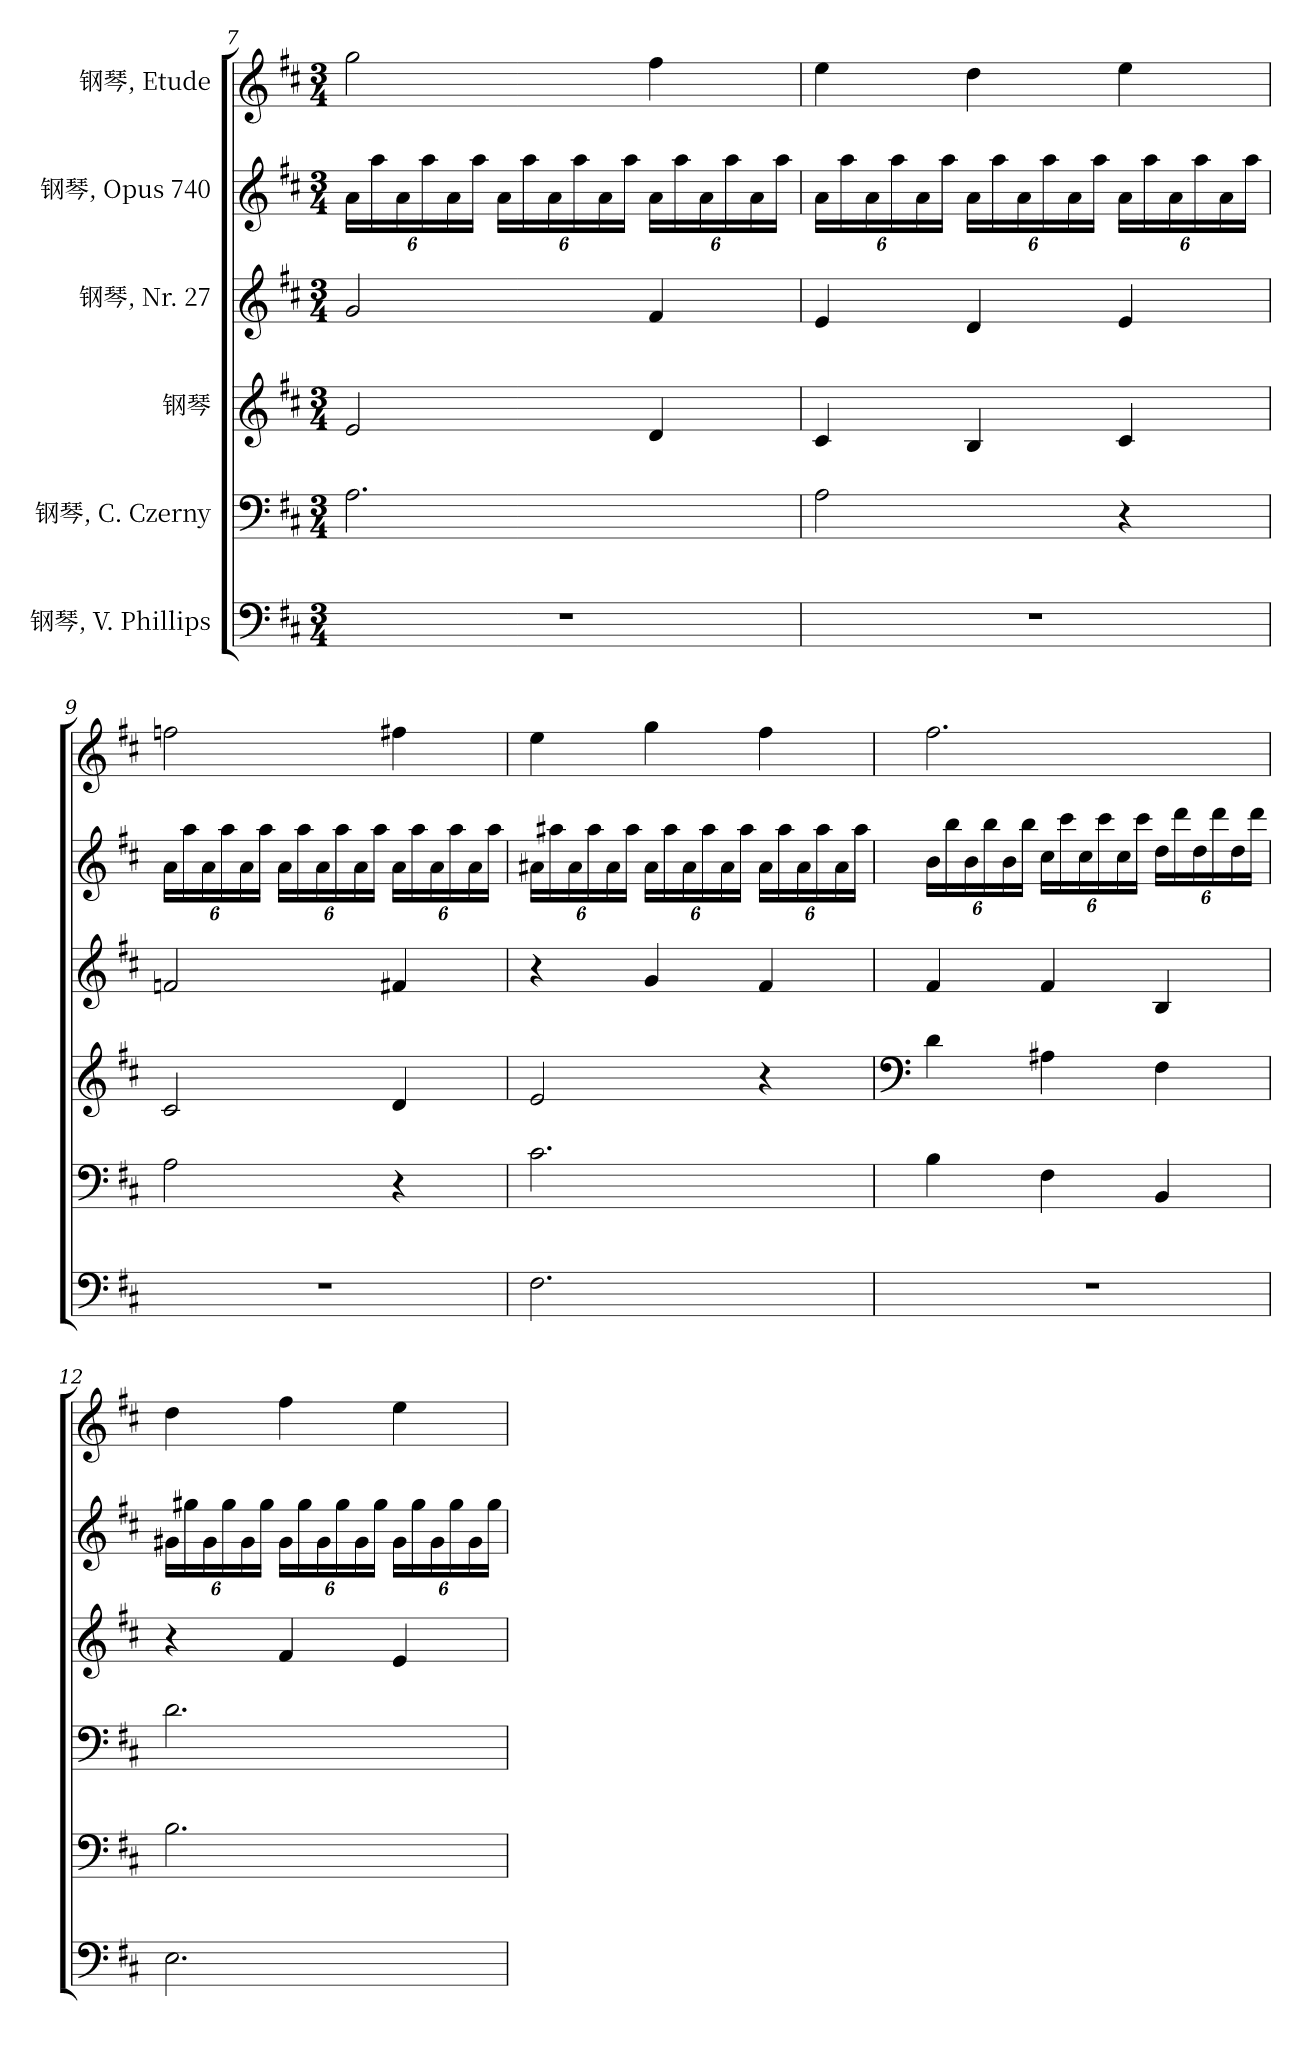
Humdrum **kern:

**kern	**kern	**kern	**kern	**kern	**kern
*part6	*part5	*part4	*part3	*part2	*part1
*staff6	*staff5	*staff4	*staff3	*staff2	*staff1
*I"钢琴, V. Phillips	*I"钢琴, C. Czerny	*I"钢琴	*I"钢琴, Nr. 27	*I"钢琴, Opus 740	*I"钢琴, Etude
*clefF4	*clefF4	*clefG2	*clefG2	*clefG2	*clefG2
*k[f#c#]	*k[f#c#]	*k[f#c#]	*k[f#c#]	*k[f#c#]	*k[f#c#]
*M3/4	*M3/4	*M3/4	*M3/4	*M3/4	*M3/4
*MM98	*MM98	*MM98	*MM98	*MM98	*MM98
*	*	*	*	*Xbrackettup	*
=7	=7	=7	=7	=7	=7
2.r	2.A\	2e/	2g/	24a\LL	2gg\
.	.	.	.	24aa\	.
.	.	.	.	24a\	.
.	.	.	.	24aa\	.
.	.	.	.	24a\	.
.	.	.	.	24aa\JJ	.
.	.	.	.	24a\LL	.
.	.	.	.	24aa\	.
.	.	.	.	24a\	.
.	.	.	.	24aa\	.
.	.	.	.	24a\	.
.	.	.	.	24aa\JJ	.
*	*	*	*	*	*MM106
.	.	4d/	4f#/	24a\LL	4ff#\
.	.	.	.	24aa\	.
.	.	.	.	24a\	.
.	.	.	.	24aa\	.
.	.	.	.	24a\	.
.	.	.	.	24aa\JJ	.
!!LO:LB:g=z
=8	=8	=8	=8	=8	=8
*	*	*	*	*	*MM102
2.r	2A\	4c#/	4e/	24a\LL	4ee\
.	.	.	.	24aa\	.
.	.	.	.	24a\	.
.	.	.	.	24aa\	.
.	.	.	.	24a\	.
.	.	.	.	24aa\JJ	.
*	*	*	*	*	*MM106
.	.	4B/	4d/	24a\LL	4dd\
.	.	.	.	24aa\	.
.	.	.	.	24a\	.
.	.	.	.	24aa\	.
.	.	.	.	24a\	.
.	.	.	.	24aa\JJ	.
*	*	*	*	*	*MM104
.	4r	4c#/	4e/	24a\LL	4ee\
.	.	.	.	24aa\	.
.	.	.	.	24a\	.
.	.	.	.	24aa\	.
.	.	.	.	24a\	.
.	.	.	.	24aa\JJ	.
=9	=9	=9	=9	=9	=9
*	*	*	*	*	*MM96
2.r	2A\	2c#/	2fn/	24a\LL	2ffn\
.	.	.	.	24aa\	.
.	.	.	.	24a\	.
.	.	.	.	24aa\	.
.	.	.	.	24a\	.
.	.	.	.	24aa\JJ	.
.	.	.	.	24a\LL	.
.	.	.	.	24aa\	.
.	.	.	.	24a\	.
.	.	.	.	24aa\	.
.	.	.	.	24a\	.
.	.	.	.	24aa\JJ	.
*	*	*	*	*	*MM86
.	4r	4d/	4f#X/	24a\LL	4ff#X\
.	.	.	.	24aa\	.
.	.	.	.	24a\	.
.	.	.	.	24aa\	.
.	.	.	.	24a\	.
.	.	.	.	24aa\JJ	.
!!LO:PB:g=z
=10	=10	=10	=10	=10	=10
*	*	*	*	*	*MM100
2.F#\	2.c#\	2e/	4r	24a#X\LL	4ee\
.	.	.	.	24aa#X\	.
.	.	.	.	24a#\	.
.	.	.	.	24aa#\	.
.	.	.	.	24a#\	.
.	.	.	.	24aa#\JJ	.
*	*	*	*	*	*MM106
.	.	.	4g/	24a#\LL	4gg\
.	.	.	.	24aa#\	.
.	.	.	.	24a#\	.
.	.	.	.	24aa#\	.
.	.	.	.	24a#\	.
.	.	.	.	24aa#\JJ	.
.	.	4r	4f#/	24a#\LL	4ff#\
.	.	.	.	24aa#\	.
.	.	.	.	24a#\	.
.	.	.	.	24aa#\	.
.	.	.	.	24a#\	.
.	.	.	.	24aa#\JJ	.
=11	=11	=11	=11	=11	=11
*	*	*clefF4	*	*	*
2.r	4B\	4d\	4f#/	24b\LL	2.ff#\
.	.	.	.	24bb\	.
.	.	.	.	24b\	.
.	.	.	.	24bb\	.
.	.	.	.	24b\	.
.	.	.	.	24bb\JJ	.
.	4F#\	4A#X\	4f#/	24cc#\LL	.
.	.	.	.	24ccc#\	.
.	.	.	.	24cc#\	.
.	.	.	.	24ccc#\	.
.	.	.	.	24cc#\	.
.	.	.	.	24ccc#\JJ	.
.	4BB/	4F#\	4B/	24dd\LL	.
.	.	.	.	24ddd\	.
.	.	.	.	24dd\	.
.	.	.	.	24ddd\	.
.	.	.	.	24dd\	.
.	.	.	.	24ddd\JJ	.
!!LO:LB:g=z
=12	=12	=12	=12	=12	=12
2.E\	2.B\	2.d\	4r	24g#X\LL	4dd\
.	.	.	.	24gg#X\	.
.	.	.	.	24g#\	.
.	.	.	.	24gg#\	.
.	.	.	.	24g#\	.
.	.	.	.	24gg#\JJ	.
*	*	*	*	*	*MM104
.	.	.	4f#/	24g#\LL	4ff#\
.	.	.	.	24gg#\	.
.	.	.	.	24g#\	.
.	.	.	.	24gg#\	.
.	.	.	.	24g#\	.
.	.	.	.	24gg#\JJ	.
*	*	*	*	*	*MM106
.	.	.	4e/	24g#\LL	4ee\
.	.	.	.	24gg#\	.
.	.	.	.	24g#\	.
.	.	.	.	24gg#\	.
.	.	.	.	24g#\	.
.	.	.	.	24gg#\JJ	.
=	=	=	=	=	=
*-	*-	*-	*-	*-	*-
